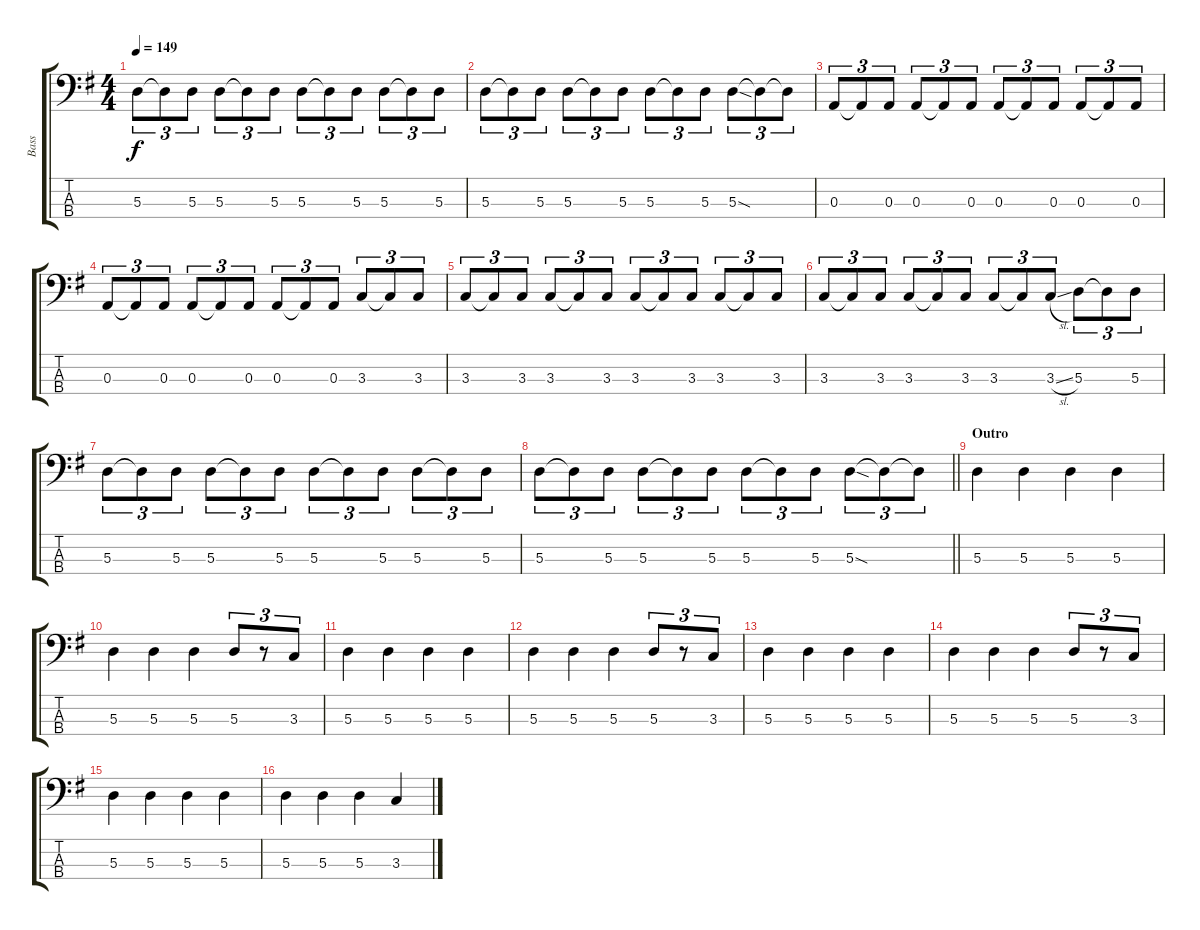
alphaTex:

\track ("Bass" "Bass") {instrument electricbasspick}
\staff {score tabs}
\tuning (G2 D2 A1 D1) {hide}
\ts (4 4)
\tempo 149
\clef f4
\ks g
5.3.8{tu (3 2) dy f} 5.3{t}.8{tu (3 2)} 5.3.8{tu (3 2)} 5.3.8{tu (3 2)} 5.3{t}.8{tu (3 2)} 5.3.8{tu (3 2)} 5.3.8{tu (3 2)} 5.3{t}.8{tu (3 2)} 5.3.8{tu (3 2)} 5.3.8{tu (3 2)} 5.3{t}.8{tu (3 2)} 5.3.8{tu (3 2)} |
5.3.8{tu (3 2)} 5.3{t}.8{tu (3 2)} 5.3.8{tu (3 2)} 5.3.8{tu (3 2)} 5.3{t}.8{tu (3 2)} 5.3.8{tu (3 2)} 5.3.8{tu (3 2)} 5.3{t}.8{tu (3 2)} 5.3.8{tu (3 2)} 5.3{sod}.8{tu (3 2)} 5.3{t}.8{tu (3 2)} 5.3{t}.8{tu (3 2)} |
0.3.8{tu (3 2)} 0.3{t}.8{tu (3 2)} 0.3.8{tu (3 2)} 0.3.8{tu (3 2)} 0.3{t}.8{tu (3 2)} 0.3.8{tu (3 2)} 0.3.8{tu (3 2)} 0.3{t}.8{tu (3 2)} 0.3.8{tu (3 2)} 0.3.8{tu (3 2)} 0.3{t}.8{tu (3 2)} 0.3.8{tu (3 2)} |
0.3.8{tu (3 2)} 0.3{t}.8{tu (3 2)} 0.3.8{tu (3 2)} 0.3.8{tu (3 2)} 0.3{t}.8{tu (3 2)} 0.3.8{tu (3 2)} 0.3.8{tu (3 2)} 0.3{t}.8{tu (3 2)} 0.3.8{tu (3 2)} 3.3.8{tu (3 2)} 3.3{t}.8{tu (3 2)} 3.3.8{tu (3 2)} |
3.3.8{tu (3 2)} 3.3{t}.8{tu (3 2)} 3.3.8{tu (3 2)} 3.3.8{tu (3 2)} 3.3{t}.8{tu (3 2)} 3.3.8{tu (3 2)} 3.3.8{tu (3 2)} 3.3{t}.8{tu (3 2)} 3.3.8{tu (3 2)} 3.3.8{tu (3 2)} 3.3{t}.8{tu (3 2)} 3.3.8{tu (3 2)} |
3.3.8{tu (3 2)} 3.3{t}.8{tu (3 2)} 3.3.8{tu (3 2)} 3.3.8{tu (3 2)} 3.3{t}.8{tu (3 2)} 3.3.8{tu (3 2)} 3.3.8{tu (3 2)} 3.3{t}.8{tu (3 2)} 3.3{sl}.8{tu (3 2)} 5.3.8{tu (3 2)} 5.3{t}.8{tu (3 2)} 5.3.8{tu (3 2)} |
5.3.8{tu (3 2)} 5.3{t}.8{tu (3 2)} 5.3.8{tu (3 2)} 5.3.8{tu (3 2)} 5.3{t}.8{tu (3 2)} 5.3.8{tu (3 2)} 5.3.8{tu (3 2)} 5.3{t}.8{tu (3 2)} 5.3.8{tu (3 2)} 5.3.8{tu (3 2)} 5.3{t}.8{tu (3 2)} 5.3.8{tu (3 2)} |
\barLineRight lightlight
5.3.8{tu (3 2)} 5.3{t}.8{tu (3 2)} 5.3.8{tu (3 2)} 5.3.8{tu (3 2)} 5.3{t}.8{tu (3 2)} 5.3.8{tu (3 2)} 5.3.8{tu (3 2)} 5.3{t}.8{tu (3 2)} 5.3.8{tu (3 2)} 5.3{sod}.8{tu (3 2)} 5.3{t}.8{tu (3 2)} 5.3{t}.8{tu (3 2)} |
\section ("" "Outro")
5.3.4 5.3.4 5.3.4 5.3.4 |
5.3.4 5.3.4 5.3.4 5.3.8{tu (3 2)} r.8{tu (3 2)} 3.3.8{tu (3 2)} |
5.3.4 5.3.4 5.3.4 5.3.4 |
5.3.4 5.3.4 5.3.4 5.3.8{tu (3 2)} r.8{tu (3 2)} 3.3.8{tu (3 2)} |
5.3.4 5.3.4 5.3.4 5.3.4 |
5.3.4 5.3.4 5.3.4 5.3.8{tu (3 2)} r.8{tu (3 2)} 3.3.8{tu (3 2)} |
5.3.4 5.3.4 5.3.4 5.3.4 |
5.3.4 5.3.4 5.3.4 3.3.4
